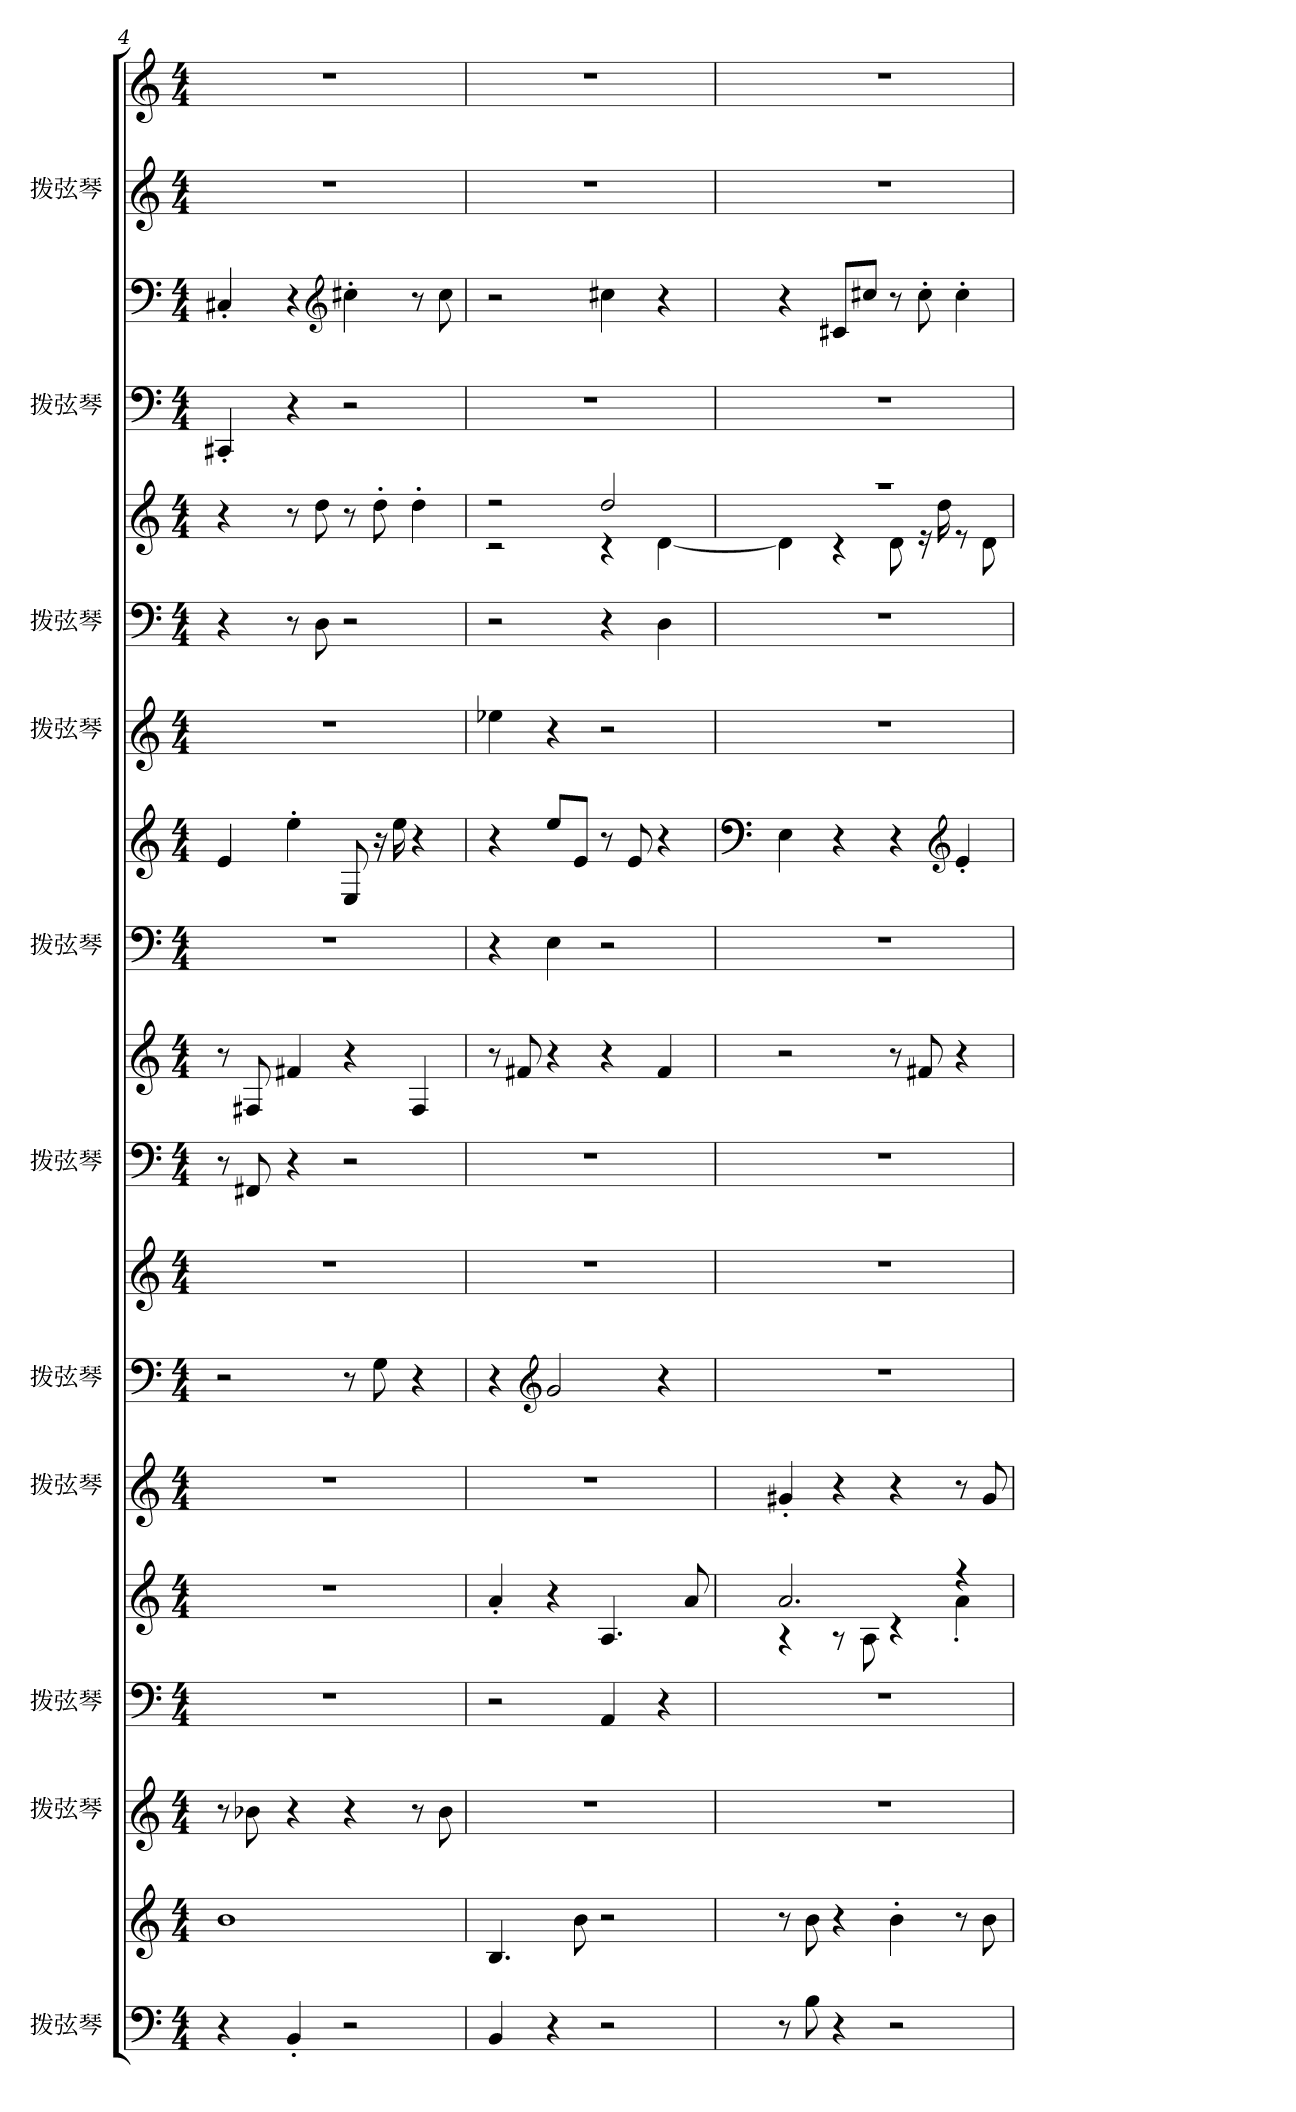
**kern	**kern	**kern	**kern	**kern	**kern	**kern	**kern	**kern	**kern	**kern	**kern	**kern	**kern	**kern	**kern	**kern	**kern	**kern
*part11	*part11	*part10	*part9	*part9	*part8	*part7	*part7	*part6	*part6	*part5	*part5	*part4	*part3	*part3	*part2	*part2	*part1	*part1
*staff19	*staff18	*staff17	*staff16	*staff15	*staff14	*staff13	*staff12	*staff11	*staff10	*staff9	*staff8	*staff7	*staff6	*staff5	*staff4	*staff3	*staff2	*staff1
*I"拨弦琴	*	*I"拨弦琴	*I"拨弦琴	*	*I"拨弦琴	*I"拨弦琴	*	*I"拨弦琴	*	*I"拨弦琴	*	*I"拨弦琴	*I"拨弦琴	*	*I"拨弦琴	*	*I"拨弦琴	*
*clefF4	*clefG2	*clefG2	*clefF4	*clefG2	*clefG2	*clefF4	*clefG2	*clefF4	*clefG2	*clefF4	*clefG2	*clefG2	*clefF4	*clefG2	*clefF4	*clefF4	*clefG2	*clefG2
*k[]	*k[]	*k[]	*k[]	*k[]	*k[]	*k[]	*k[]	*k[]	*k[]	*k[]	*k[]	*k[]	*k[]	*k[]	*k[]	*k[]	*k[]	*k[]
*M4/4	*M4/4	*M4/4	*M4/4	*M4/4	*M4/4	*M4/4	*M4/4	*M4/4	*M4/4	*M4/4	*M4/4	*M4/4	*M4/4	*M4/4	*M4/4	*M4/4	*M4/4	*M4/4
=4	=4	=4	=4	=4	=4	=4	=4	=4	=4	=4	=4	=4	=4	=4	=4	=4	=4	=4
4r	1b	8r	1r	1r	1r	2r	1r	8r	8r	1r	4e/	1r	4r	4r	4CC#X'/	4C#X'/	1r	1r
.	.	8b-X\	.	.	.	.	.	8FF#X/	8F#X/	.	.	.	.	.	.	.	.	.
4BB'/	.	4r	.	.	.	.	.	4r	4f#X/	.	4ee'\	.	8r	8r	4r	4r	.	.
.	.	.	.	.	.	.	.	.	.	.	.	.	8D\	8dd\	.	.	.	.
*	*	*	*	*	*	*	*	*	*	*	*	*	*	*	*	*clefG2	*	*
2r	.	4r	.	.	.	8r	.	2r	4r	.	8E/	.	2r	8r	2r	4cc#X'\	.	.
.	.	.	.	.	.	8G\	.	.	.	.	16r	.	.	8dd'\	.	.	.	.
.	.	.	.	.	.	.	.	.	.	.	16ee\	.	.	.	.	.	.	.
.	.	8r	.	.	.	4r	.	.	4F#/	.	4r	.	.	4dd'\	.	8r	.	.
.	.	8b-\	.	.	.	.	.	.	.	.	.	.	.	.	.	8cc#\	.	.
=5	=5	=5	=5	=5	=5	=5	=5	=5	=5	=5	=5	=5	=5	=5	=5	=5	=5	=5
*	*	*	*	*	*	*	*	*	*	*	*	*	*	*^	*	*	*	*
4BB/	4.B/	1r	2r	4a'/	1r	4r	1r	1r	8r	4r	4r	4ee-X\	2r	2r	2r	1r	2r	1r	1r
.	.	.	.	.	.	.	.	.	8f#X/	.	.	.	.	.	.	.	.	.	.
*	*	*	*	*	*	*clefG2	*	*	*	*	*	*	*	*	*	*	*	*	*
4r	.	.	.	4r	.	2g/	.	.	4r	4E\	8ee/L	4r	.	.	.	.	.	.	.
.	8b\	.	.	.	.	.	.	.	.	.	8e/J	.	.	.	.	.	.	.	.
2r	2r	.	4AA/	4.A/	.	.	.	.	4r	2r	8r	2r	4r	2dd/	4r	.	4cc#X\	.	.
.	.	.	.	.	.	.	.	.	.	.	8e/	.	.	.	.	.	.	.	.
.	.	.	4r	.	.	4r	.	.	4f#/	.	4r	.	4D\	.	[4d\	.	4r	.	.
.	.	.	.	8a/	.	.	.	.	.	.	.	.	.	.	.	.	.	.	.
!!LO:PB:g=z
=6	=6	=6	=6	=6	=6	=6	=6	=6	=6	=6	=6	=6	=6	=6	=6	=6	=6	=6	=6
*	*	*	*	*	*	*	*	*	*	*	*clefF4	*	*	*	*	*	*	*	*
*	*	*	*	*^	*	*	*	*	*	*	*	*	*	*	*	*	*	*	*
8r	8r	1r	1r	2.a/	4r	4g#X'/	1r	1r	1r	2r	1r	4E\	1r	1r	1r	4d\]	1r	4r	1r	1r
8B\	8b\	.	.	.	.	.	.	.	.	.	.	.	.	.	.	.	.	.	.	.
4r	4r	.	.	.	8r	4r	.	.	.	.	.	4r	.	.	.	4r	.	8c#X/L	.	.
.	.	.	.	.	8A\	.	.	.	.	.	.	.	.	.	.	.	.	8cc#X/J	.	.
2r	4b'\	.	.	.	4r	4r	.	.	.	8r	.	4r	.	.	.	8d\	.	8r	.	.
.	.	.	.	.	.	.	.	.	.	8f#X/	.	.	.	.	.	16r	.	8cc#'\	.	.
.	.	.	.	.	.	.	.	.	.	.	.	.	.	.	.	16dd\	.	.	.	.
*	*	*	*	*	*	*	*	*	*	*	*	*clefG2	*	*	*	*	*	*	*	*
.	8r	.	.	4r	4a'\	8r	.	.	.	4r	.	4e'/	.	.	.	8r	.	4cc#'\	.	.
.	8b\	.	.	.	.	8g#/	.	.	.	.	.	.	.	.	.	8d\	.	.	.	.
*	*	*	*	*v	*v	*	*	*	*	*	*	*	*	*	*v	*v	*	*	*	*
=	=	=	=	=	=	=	=	=	=	=	=	=	=	=	=	=	=	=
*-	*-	*-	*-	*-	*-	*-	*-	*-	*-	*-	*-	*-	*-	*-	*-	*-	*-	*-
